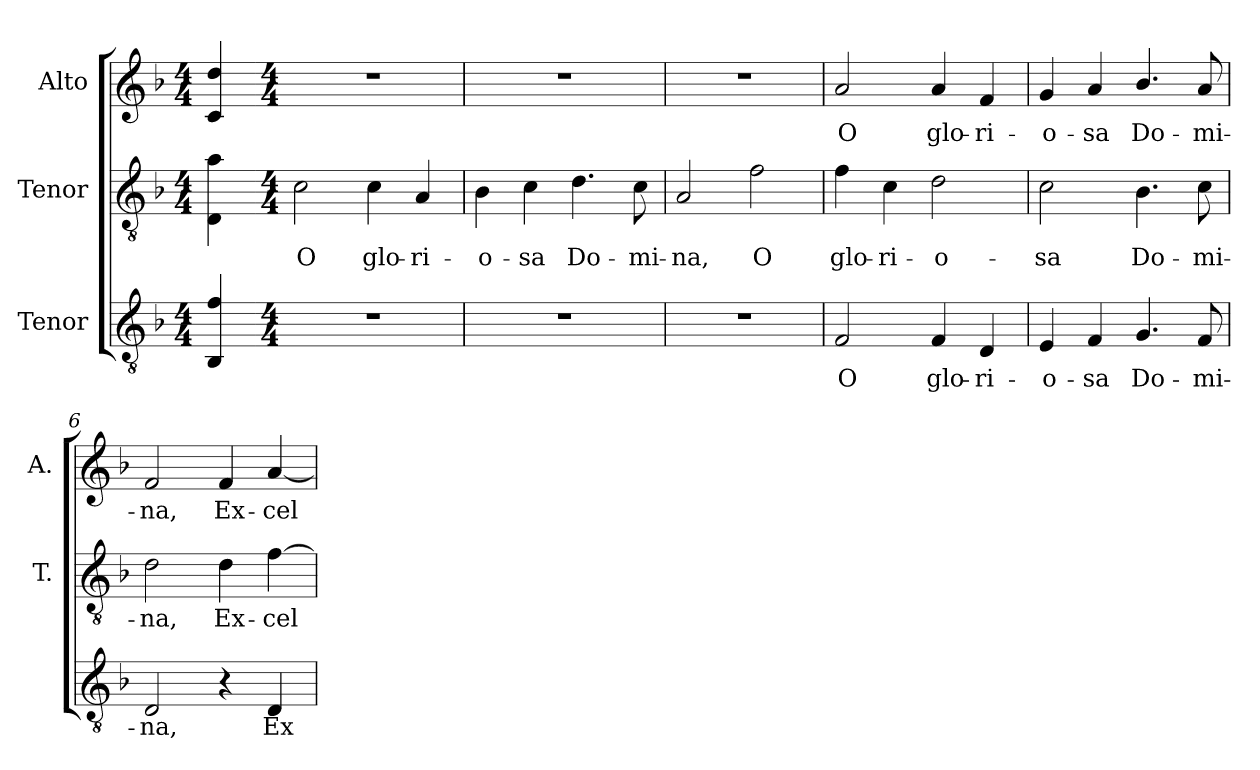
**kern	**text	**kern	**text	**kern	**text
*part3	*part3	*part2	*part2	*part1	*part1
*staff3	*staff3	*staff2	*staff2	*staff1	*staff1
*I"Tenor	*	*I"Tenor	*	*I"Alto	*
*	*	*I'T.	*	*I'A.	*
!!LO:PB:g=z
*clefGv2	*	*clefGv2	*	*clefG2	*
*	*	*ITrd7c12	*	*	*
*k[b-]	*	*k[b-]	*	*k[b-]	*
*F:	*	*F:	*	*F:	*
*M4/4	*	*M4/4	*	*M4/4	*
=	=	=	=	=	=
4BB-i/ 4fi	.	4DDi\ 4Ai	.	4ci/ 4ddi	.
=1-	=1-	=1-	=1-	=1-	=1-
*M4/4	*	*M4/4	*	*M4/4	*
!	!	!	!LO:LY:b:color=#000000	!	!
1r	.	2Ci\	O	1r	.
!	!	!	!LO:LY:b:color=#000000	!	!
.	.	4Ci\	glo-	.	.
!	!	!	!LO:LY:b:color=#000000	!	!
.	.	4AAi/	-ri-	.	.
=2	=2	=2	=2	=2	=2
!	!	!	!LO:LY:b:color=#000000	!	!
1r	.	4BB-i\	-o-	1r	.
!	!	!	!LO:LY:b:color=#000000	!	!
.	.	4Ci\	-sa	.	.
!	!	!	!LO:LY:b:color=#000000	!	!
.	.	4.Di\	Do-	.	.
!	!	!	!LO:LY:b:color=#000000	!	!
.	.	8Ci\	-mi-	.	.
=3	=3	=3	=3	=3	=3
!	!	!	!LO:LY:b:color=#000000	!	!
1r	.	2AAi/	-na,	1r	.
!	!	!	!LO:LY:b:color=#000000	!	!
.	.	2Fi\	O	.	.
=4	=4	=4	=4	=4	=4
!	!LO:LY:b:color=#000000	!	!	!	!
!	!	!	!LO:LY:b:color=#000000	!	!
!	!	!	!	!	!LO:LY:b:color=#000000
2Fi/	O	4Fi\	glo-	2ai/	O
!	!	!	!LO:LY:b:color=#000000	!	!
.	.	4Ci\	-ri-	.	.
!	!LO:LY:b:color=#000000	!	!	!	!
!	!	!	!LO:LY:b:color=#000000	!	!
!	!	!	!	!	!LO:LY:b:color=#000000
4Fi/	glo-	2Di\	-o-	4ai/	glo-
!	!LO:LY:b:color=#000000	!	!	!	!
!	!	!	!	!	!LO:LY:b:color=#000000
4Di/	-ri-	.	.	4fi/	-ri-
=5	=5	=5	=5	=5	=5
!	!LO:LY:b:color=#000000	!	!	!	!
!	!	!	!LO:LY:b:color=#000000	!	!
!	!	!	!	!	!LO:LY:b:color=#000000
4Ei/	-o-	2Ci\	-sa	4gi/	-o-
!	!LO:LY:b:color=#000000	!	!	!	!
!	!	!	!	!	!LO:LY:b:color=#000000
4Fi/	-sa	.	.	4ai/	-sa
!	!LO:LY:b:color=#000000	!	!	!	!
!	!	!	!LO:LY:b:color=#000000	!	!
!	!	!	!	!	!LO:LY:b:color=#000000
4.Gi/	Do-	4.BB-i\	Do-	4.b-i/	Do-
!	!LO:LY:b:color=#000000	!	!	!	!
!	!	!	!LO:LY:b:color=#000000	!	!
!	!	!	!	!	!LO:LY:b:color=#000000
8Fi/	-mi-	8Ci\	-mi-	8ai/	-mi-
!!LO:LB:g=z
=6	=6	=6	=6	=6	=6
!	!LO:LY:b:color=#000000	!	!	!	!
!	!	!	!LO:LY:b:color=#000000	!	!
!	!	!	!	!	!LO:LY:b:color=#000000
2Di/	-na,	2Di\	-na,	2fi/	-na,
!	!	!	!LO:LY:b:color=#000000	!	!
!	!	!	!	!	!LO:LY:b:color=#000000
4r	.	4Di\	Ex-	4fi/	Ex-
!	!LO:LY:b:color=#000000	!	!	!	!
!	!	!	!LO:LY:b:color=#000000	!	!
!	!	!	!	!	!LO:LY:b:color=#000000
4Di/	Ex-	[4Fi\	-cel-	[4ai/	-cel-
=	=	=	=	=	=
*-	*-	*-	*-	*-	*-
